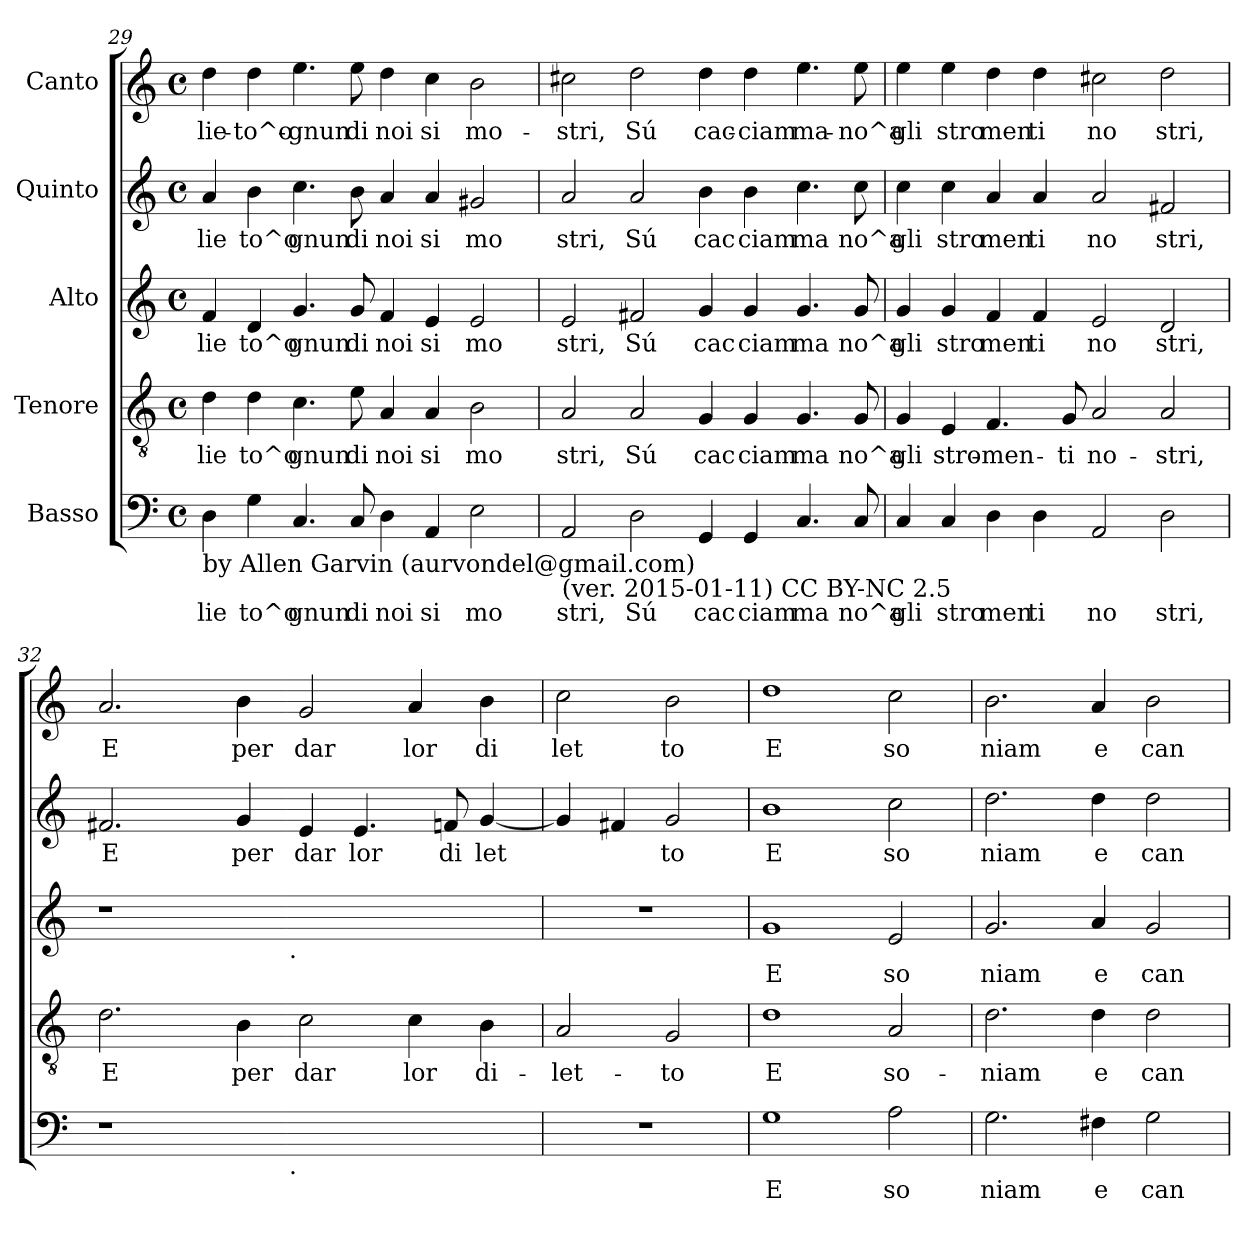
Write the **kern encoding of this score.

**kern	**text	**kern	**text	**kern	**text	**kern	**text	**kern	**text
*part5	*part5	*part4	*part4	*part3	*part3	*part2	*part2	*part1	*part1
*staff5	*staff5	*staff4	*staff4	*staff3	*staff3	*staff2	*staff2	*staff1	*staff1
*I"Basso	*	*I"Tenore	*	*I"Alto	*	*I"Quinto	*	*I"Canto	*
*clefF4	*	*clefGv2	*	*clefG2	*	*clefG2	*	*clefG2	*
*k[]	*	*k[]	*	*k[]	*	*k[]	*	*k[]	*
*C:	*	*C:	*	*C:	*	*C:	*	*C:	*
*M4/4	*	*M4/4	*	*M4/4	*	*M4/4	*	*M4/4	*
*met(c)	*	*met(c)	*	*met(c)	*	*met(c)	*	*met(c)	*
=29	=29	=29	=29	=29	=29	=29	=29	=29	=29
!LO:TX:b:t=by Allen Garvin (aurvondel@gmail.com)	!	!	!	!	!	!	!	!	!
!	!LO:LY:b:cj	!	!LO:LY:b:cj	!	!LO:LY:b:cj	!	!LO:LY:b:cj	!	!LO:LY:b:cj
4D\	lie	4d\	lie	4f/	lie	4a/	lie	4dd\	lie-
!	!LO:LY:b:cj	!	!LO:LY:b:cj	!	!LO:LY:b:cj	!	!LO:LY:b:cj	!	!LO:LY:b:cj
4G\	to^o	4d\	to^o	4d/	to^o	4b\	to^o	4dd\	-to^o-
!	!LO:LY:b:cj	!	!LO:LY:b:cj	!	!LO:LY:b:cj	!	!LO:LY:b:cj	!	!LO:LY:b:cj
4.C/	gnun	4.c\	gnun	4.g/	gnun	4.cc\	gnun	4.ee\	-gnun
!	!LO:LY:b:cj	!	!LO:LY:b:cj	!	!LO:LY:b:cj	!	!LO:LY:b:cj	!	!LO:LY:b:cj
8C/	di	8e\	di	8g/	di	8b\	di	8ee\	di
!	!LO:LY:b:cj	!	!LO:LY:b:cj	!	!LO:LY:b:cj	!	!LO:LY:b:cj	!	!LO:LY:b:cj
4D\	noi	4A/	noi	4f/	noi	4a/	noi	4dd\	noi
!	!LO:LY:b:cj	!	!LO:LY:b:cj	!	!LO:LY:b:cj	!	!LO:LY:b:cj	!	!LO:LY:b:cj
4AA/	si	4A/	si	4e/	si	4a/	si	4cc\	si
!	!LO:LY:b:cj	!	!LO:LY:b:cj	!	!LO:LY:b:cj	!	!LO:LY:b:cj	!	!LO:LY:b:cj
2E\	mo	2B\	mo	2e/	mo	2g#X/	mo	2b\	mo-
=30	=30	=30	=30	=30	=30	=30	=30	=30	=30
!LO:TX:b:t=(ver. 2015-01-11) CC BY-NC 2.5	!	!	!	!	!	!	!	!	!
!	!LO:LY:b:cj	!	!LO:LY:b:cj	!	!LO:LY:b:cj	!	!LO:LY:b:cj	!	!LO:LY:b:cj
2AA/	stri,	2A/	stri,	2e/	stri,	2a/	stri,	2cc#X\	-stri,
!	!LO:LY:b:cj	!	!LO:LY:b:cj	!	!LO:LY:b:cj	!	!LO:LY:b:cj	!	!LO:LY:b:cj
2D\	Sú	2A/	Sú	2f#X/	Sú	2a/	Sú	2dd\	Sú
!	!LO:LY:b:cj	!	!LO:LY:b:cj	!	!LO:LY:b:cj	!	!LO:LY:b:cj	!	!LO:LY:b:cj
4GG/	cac	4G/	cac	4g/	cac	4b\	cac	4dd\	cac-
!	!LO:LY:b:cj	!	!LO:LY:b:cj	!	!LO:LY:b:cj	!	!LO:LY:b:cj	!	!LO:LY:b:cj
4GG/	ciam	4G/	ciam	4g/	ciam	4b\	ciam	4dd\	-ciam
!	!LO:LY:b:cj	!	!LO:LY:b:cj	!	!LO:LY:b:cj	!	!LO:LY:b:cj	!	!LO:LY:b:cj
4.C/	ma	4.G/	ma	4.g/	ma	4.cc\	ma	4.ee\	ma-
!	!LO:LY:b:cj	!	!LO:LY:b:cj	!	!LO:LY:b:cj	!	!LO:LY:b:cj	!	!LO:LY:b:cj
8C/	no^a	8G/	no^a	8g/	no^a	8cc\	no^a	8ee\	-no^a
!!LO:PB:g=z
=31	=31	=31	=31	=31	=31	=31	=31	=31	=31
!	!LO:LY:b:cj	!	!LO:LY:b:cj	!	!LO:LY:b:cj	!	!LO:LY:b:cj	!	!LO:LY:b:cj
4C/	gli	4G/	gli	4g/	gli	4cc\	gli	4ee\	gli
!	!LO:LY:b:cj	!	!LO:LY:b:cj	!	!LO:LY:b:cj	!	!LO:LY:b:cj	!	!LO:LY:b:cj
4C/	stro	4E/	stro-	4g/	stro	4cc\	stro	4ee\	stro
!	!LO:LY:b:cj	!	!LO:LY:b:cj	!	!LO:LY:b:cj	!	!LO:LY:b:cj	!	!LO:LY:b:cj
4D\	men	4.F/	-men-	4f/	men	4a/	men	4dd\	men
!	!LO:LY:b:cj	!	!	!	!LO:LY:b:cj	!	!LO:LY:b:cj	!	!LO:LY:b:cj
4D\	ti	.	.	4f/	ti	4a/	ti	4dd\	ti
!	!	!	!LO:LY:b:cj	!	!	!	!	!	!
.	.	8G/	-ti	.	.	.	.	.	.
!	!LO:LY:b:cj	!	!LO:LY:b:cj	!	!LO:LY:b:cj	!	!LO:LY:b:cj	!	!LO:LY:b:cj
2AA/	no	2A/	no-	2e/	no	2a/	no	2cc#X\	no
!	!LO:LY:b:cj	!	!LO:LY:b:cj	!	!LO:LY:b:cj	!	!LO:LY:b:cj	!	!LO:LY:b:cj
2D\	stri,	2A/	-stri,	2d/	stri,	2f#X/	stri,	2dd\	stri,
=32	=32	=32	=32	=32	=32	=32	=32	=32	=32
!	!	!	!LO:LY:b:cj	!	!	!	!LO:LY:b:cj	!	!LO:LY:b:cj
*^	*	*	*	*^	*	*	*	*	*
1r	2ryy	.	2.d\	E	1r	2ryy	.	2.f#X/	E	2.a/	E
.	4ryy	.	.	.	.	4ryy	.	.	.	.	.
!	!	!	!	!LO:LY:b:cj	!	!	!	!	!LO:LY:b:cj	!	!LO:LY:b:cj
.	8...ryy	.	4B\	per	.	8...ryy	.	4g/	per	4b\	per
!	!	!	!	!	!	!LO:TX:b:t=.	!	!	!	!	!
!	!LO:TX:b:t=.	!	!	!	!	!	!	!	!	!	!
.	1ryy	.	.	.	.	1ryy	.	.	.	.	.
!	!	!	!	!LO:LY:b:cj	!	!	!	!	!LO:LY:b:cj	!	!LO:LY:b:cj
1ryy	.	.	2c\	dar	1ryy	.	.	4e/	dar	2g/	dar
!	!	!	!	!	!	!	!	!	!LO:LY:b:cj	!	!
.	.	.	.	.	.	.	.	4.e/	lor	.	.
!	!	!	!	!LO:LY:b:cj	!	!	!	!	!	!	!LO:LY:b:cj
.	.	.	4c\	lor	.	.	.	.	.	4a/	lor
!	!	!	!	!	!	!	!	!	!LO:LY:b:cj	!	!
.	.	.	.	.	.	.	.	8fn/	di	.	.
!	!	!	!	!LO:LY:b:cj	!	!	!	!	!LO:LY:b:cj	!	!LO:LY:b:cj
.	.	.	4B\	di-	.	.	.	[<4g/	let	4b\	di
.	64ryy	.	.	.	.	64ryy	.	.	.	.	.
=33	=33	=33	=33	=33	=33	=33	=33	=33	=33	=33	=33
!	!	!	!	!LO:LY:b:cj	!	!	!	!	!LO:LY:b:cj	!	!LO:LY:b:cj
*v	*v	*	*	*	*v	*v	*	*	*	*	*
1r	.	2A/	-let-	1r	.	4g/]	.	2cc>\	let
!	!	!	!	!	!	!	!LO:LY:b:cj	!	!
.	.	.	.	.	.	4f#X/	.	.	.
!	!	!	!LO:LY:b:cj	!	!	!	!LO:LY:b:cj	!	!LO:LY:b:cj
.	.	2G/	-to	.	.	2g/	to	2b\	to
=34	=34	=34	=34	=34	=34	=34	=34	=34	=34
!	!LO:LY:b:cj	!	!LO:LY:b:cj	!	!LO:LY:b:cj	!	!LO:LY:b:cj	!	!LO:LY:b:cj
1G	E	1d	E	1g	E	1b	E	1dd	E
!	!LO:LY:b:cj	!	!LO:LY:b:cj	!	!LO:LY:b:cj	!	!LO:LY:b:cj	!	!LO:LY:b:cj
2A\	so	2A/	so-	2e/	so	2cc\	so	2cc\	so
=35	=35	=35	=35	=35	=35	=35	=35	=35	=35
!	!LO:LY:b:cj	!	!LO:LY:b:cj	!	!LO:LY:b:cj	!	!LO:LY:b:cj	!	!LO:LY:b:cj
2.G\	niam	2.d\	-niam	2.g/	niam	2.dd\	niam	2.b\	niam
!	!LO:LY:b:cj	!	!LO:LY:b:cj	!	!LO:LY:b:cj	!	!LO:LY:b:cj	!	!LO:LY:b:cj
4F#X\	e	4d\	e	4a/	e	4dd\	e	4a/	e
!	!LO:LY:b:cj	!	!LO:LY:b:cj	!	!LO:LY:b:cj	!	!LO:LY:b:cj	!	!LO:LY:b:cj
2G\	can	2d\	can-	2g/	can	2dd\	can	2b\	can
=	=	=	=	=	=	=	=	=	=
*-	*-	*-	*-	*-	*-	*-	*-	*-	*-
